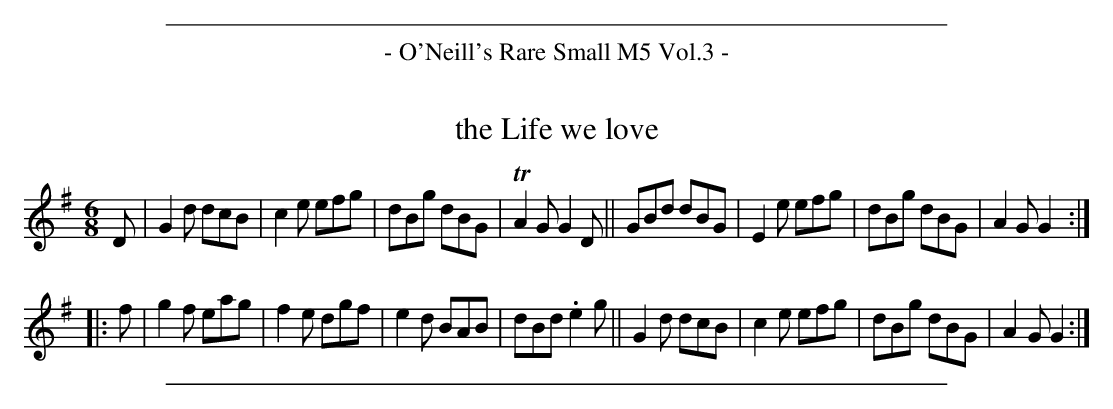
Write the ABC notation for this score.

X:1
T: the Life we love
M: 6/8
L: 1/8
K: G
D |\
G2d dcB | c2e efg | dBg dBG | TA2G G2D ||\
GBd dBG | E2e efg | dBg dBG | A2G G2 ::
f |\
g2f eag | f2e dgf | e2d BAB | dBd .e2g ||\
G2d dcB | c2e efg | dBg dBG | A2G G2 :|
